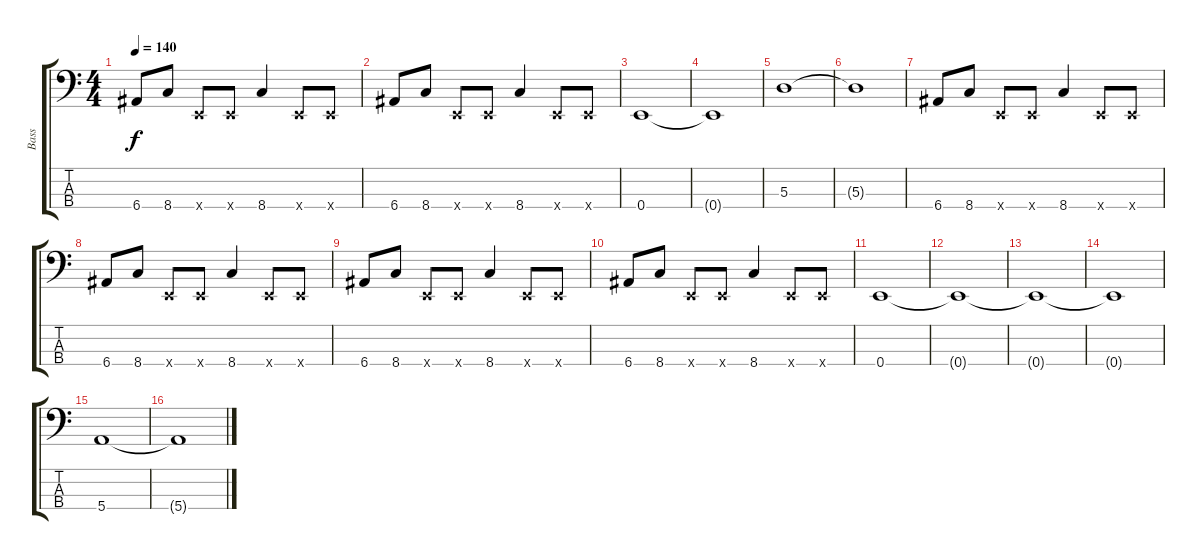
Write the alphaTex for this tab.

\track ("Bass" "Bass") {instrument electricbassfinger}
\staff {score tabs}
\tuning (G2 D2 A1 E1) {hide}
\ts (4 4)
\tempo 140
\clef f4
\ks c
6.4.8{dy f} 8.4.8 0.4{x}.8 0.4{x}.8 8.4.4 0.4{x}.8 0.4{x}.8 |
6.4.8 8.4.8 0.4{x}.8 0.4{x}.8 8.4.4 0.4{x}.8 0.4{x}.8 |
0.4.1 |
0.4{t}.1 |
5.3.1 |
5.3{t}.1 |
6.4.8 8.4.8 0.4{x}.8 0.4{x}.8 8.4.4 0.4{x}.8 0.4{x}.8 |
6.4.8 8.4.8 0.4{x}.8 0.4{x}.8 8.4.4 0.4{x}.8 0.4{x}.8 |
6.4.8 8.4.8 0.4{x}.8 0.4{x}.8 8.4.4 0.4{x}.8 0.4{x}.8 |
6.4.8 8.4.8 0.4{x}.8 0.4{x}.8 8.4.4 0.4{x}.8 0.4{x}.8 |
0.4.1 |
0.4{t}.1 |
0.4{t}.1 |
0.4{t}.1 |
5.4.1 |
5.4{t}.1
